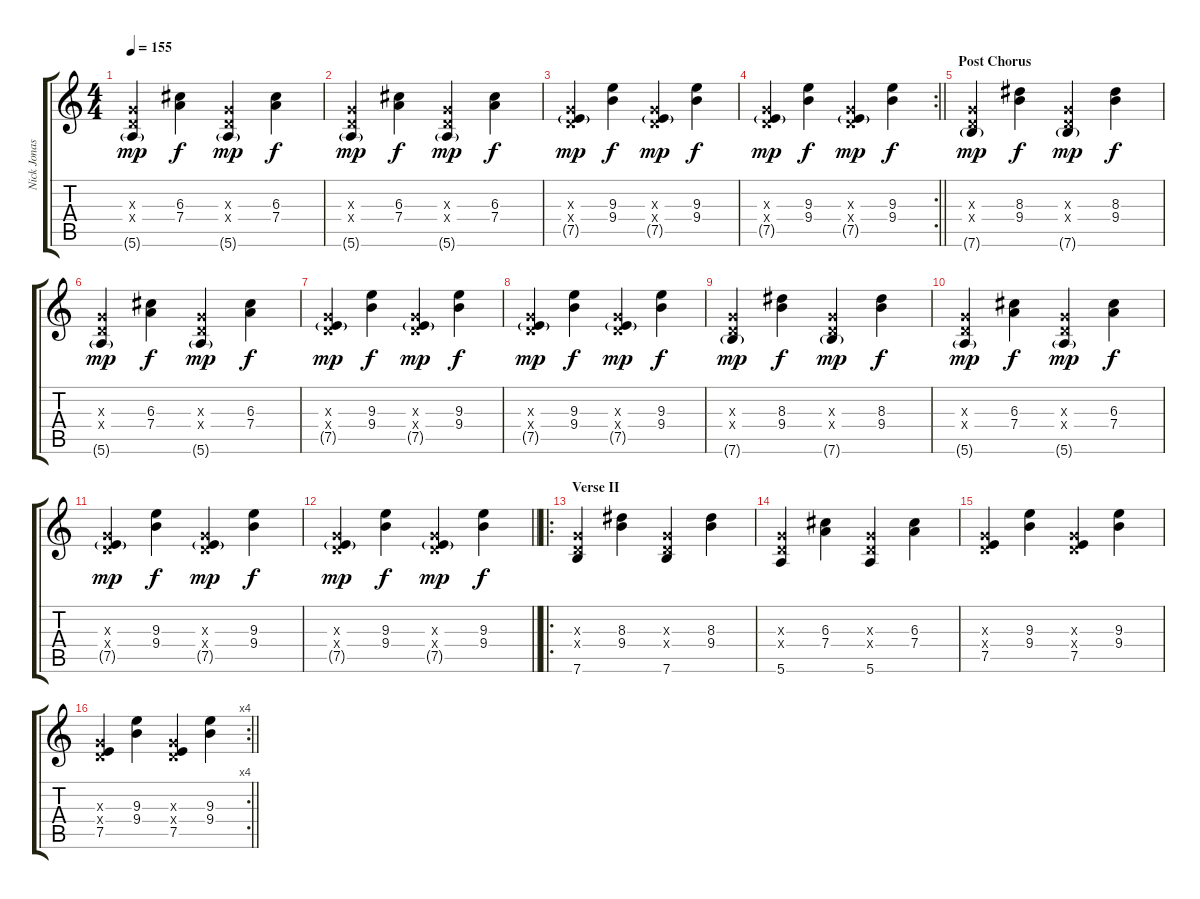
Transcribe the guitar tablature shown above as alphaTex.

\track ("Nick Jonas (Lead Guitar)" "Nick Jonas") {instrument acousticguitarnylon}
\staff {score tabs}
\tuning (E4 B3 G3 D3 A2 E2) {hide}
\ts (4 4)
\tempo 155
\clef g2
\ks c
(0.3{x} 0.4{x} 5.6{g}).4{dy mp} (6.3 7.4).4{dy f} (0.3{x} 0.4{x} 5.6{g}).4{dy mp} (6.3 7.4).4{dy f} |
(0.3{x} 0.4{x} 5.6{g}).4{dy mp} (6.3 7.4).4{dy f} (0.3{x} 0.4{x} 5.6{g}).4{dy mp} (6.3 7.4).4{dy f} |
(0.3{x} 0.4{x} 7.5{g}).4{dy mp} (9.3 9.4).4{dy f} (0.3{x} 0.4{x} 7.5{g}).4{dy mp} (9.3 9.4).4{dy f} |
\rc 2
\barLineRight lightlight
(0.3{x} 0.4{x} 7.5{g}).4{dy mp} (9.3 9.4).4{dy f} (0.3{x} 0.4{x} 7.5{g}).4{dy mp} (9.3 9.4).4{dy f} |
\section ("" "Post Chorus")
(0.3{x} 0.4{x} 7.6{g}).4{dy mp} (8.3 9.4).4{dy f} (0.3{x} 0.4{x} 7.6{g}).4{dy mp} (8.3 9.4).4{dy f} |
(0.3{x} 0.4{x} 5.6{g}).4{dy mp} (6.3 7.4).4{dy f} (0.3{x} 0.4{x} 5.6{g}).4{dy mp} (6.3 7.4).4{dy f} |
(0.3{x} 0.4{x} 7.5{g}).4{dy mp} (9.3 9.4).4{dy f} (0.3{x} 0.4{x} 7.5{g}).4{dy mp} (9.3 9.4).4{dy f} |
(0.3{x} 0.4{x} 7.5{g}).4{dy mp} (9.3 9.4).4{dy f} (0.3{x} 0.4{x} 7.5{g}).4{dy mp} (9.3 9.4).4{dy f} |
(0.3{x} 0.4{x} 7.6{g}).4{dy mp} (8.3 9.4).4{dy f} (0.3{x} 0.4{x} 7.6{g}).4{dy mp} (8.3 9.4).4{dy f} |
(0.3{x} 0.4{x} 5.6{g}).4{dy mp} (6.3 7.4).4{dy f} (0.3{x} 0.4{x} 5.6{g}).4{dy mp} (6.3 7.4).4{dy f} |
(0.3{x} 0.4{x} 7.5{g}).4{dy mp} (9.3 9.4).4{dy f} (0.3{x} 0.4{x} 7.5{g}).4{dy mp} (9.3 9.4).4{dy f} |
\barLineRight lightlight
(0.3{x} 0.4{x} 7.5{g}).4{dy mp} (9.3 9.4).4{dy f} (0.3{x} 0.4{x} 7.5{g}).4{dy mp} (9.3 9.4).4{dy f} |
\ro
\section ("" "Verse II")
(0.3{x} 0.4{x} 7.6).4 (8.3 9.4).4 (0.3{x} 0.4{x} 7.6).4 (8.3 9.4).4 |
(0.3{x} 0.4{x} 5.6).4 (6.3 7.4).4 (0.3{x} 0.4{x} 5.6).4 (6.3 7.4).4 |
(0.3{x} 0.4{x} 7.5).4 (9.3 9.4).4 (0.3{x} 0.4{x} 7.5).4 (9.3 9.4).4 |
\rc 4
\barLineRight lightlight
(0.3{x} 0.4{x} 7.5).4 (9.3 9.4).4 (0.3{x} 0.4{x} 7.5).4 (9.3 9.4).4
